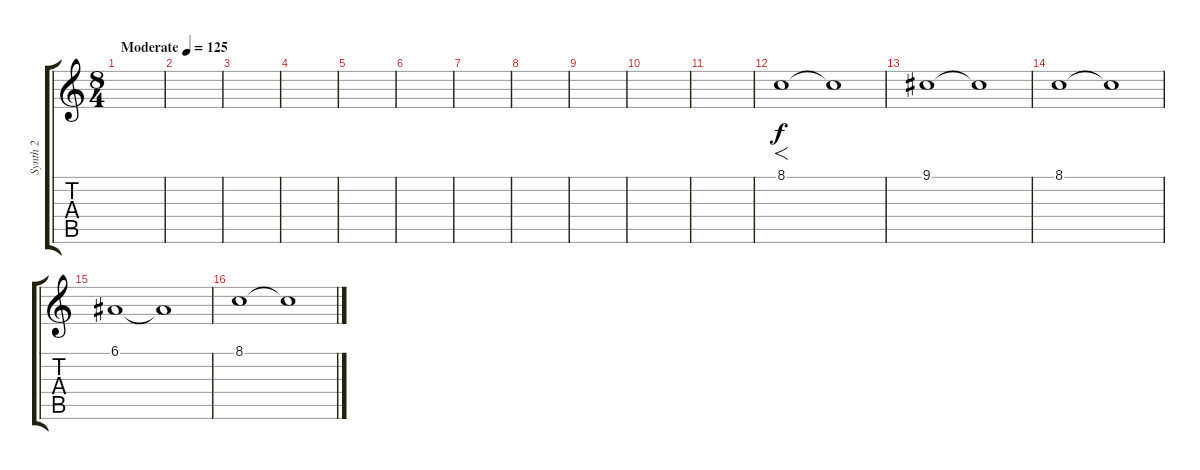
\track ("Synth 2" "Synth 2") {instrument panflute}
\staff {score tabs}
\tuning (E4 B3 G3 D3 A2 E2) {hide}
\ts (8 4)
\tempo (125 "Moderate")
\clef g2
\ks c
|
|
|
|
|
|
|
|
|
|
|
8.1.1{f} 8.1{t}.1 |
9.1.1 9.1{t}.1 |
8.1.1 8.1{t}.1 |
6.1.1 6.1{t}.1 |
8.1.1 8.1{t}.1
